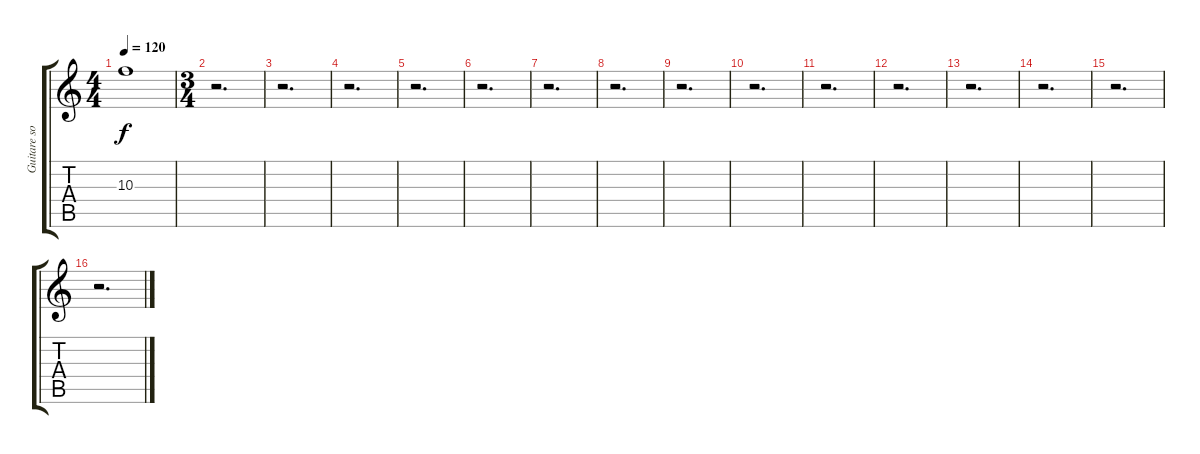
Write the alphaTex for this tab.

\track ("Guitare solo" "Guitare so") {instrument overdrivenguitar}
\staff {score tabs}
\tuning (E4 B3 G3 D3 A2 E2) {hide}
\ts (4 4)
\tempo 120
\clef g2
\ks c
10.3{t}.1{dy f volume 3} |
\ts (3 4)
r.2{d} |
r.2{d} |
r.2{d} |
r.2{d} |
r.2{d} |
r.2{d} |
r.2{d} |
r.2{d} |
r.2{d} |
r.2{d} |
r.2{d} |
r.2{d} |
r.2{d} |
r.2{d} |
r.2{d}
